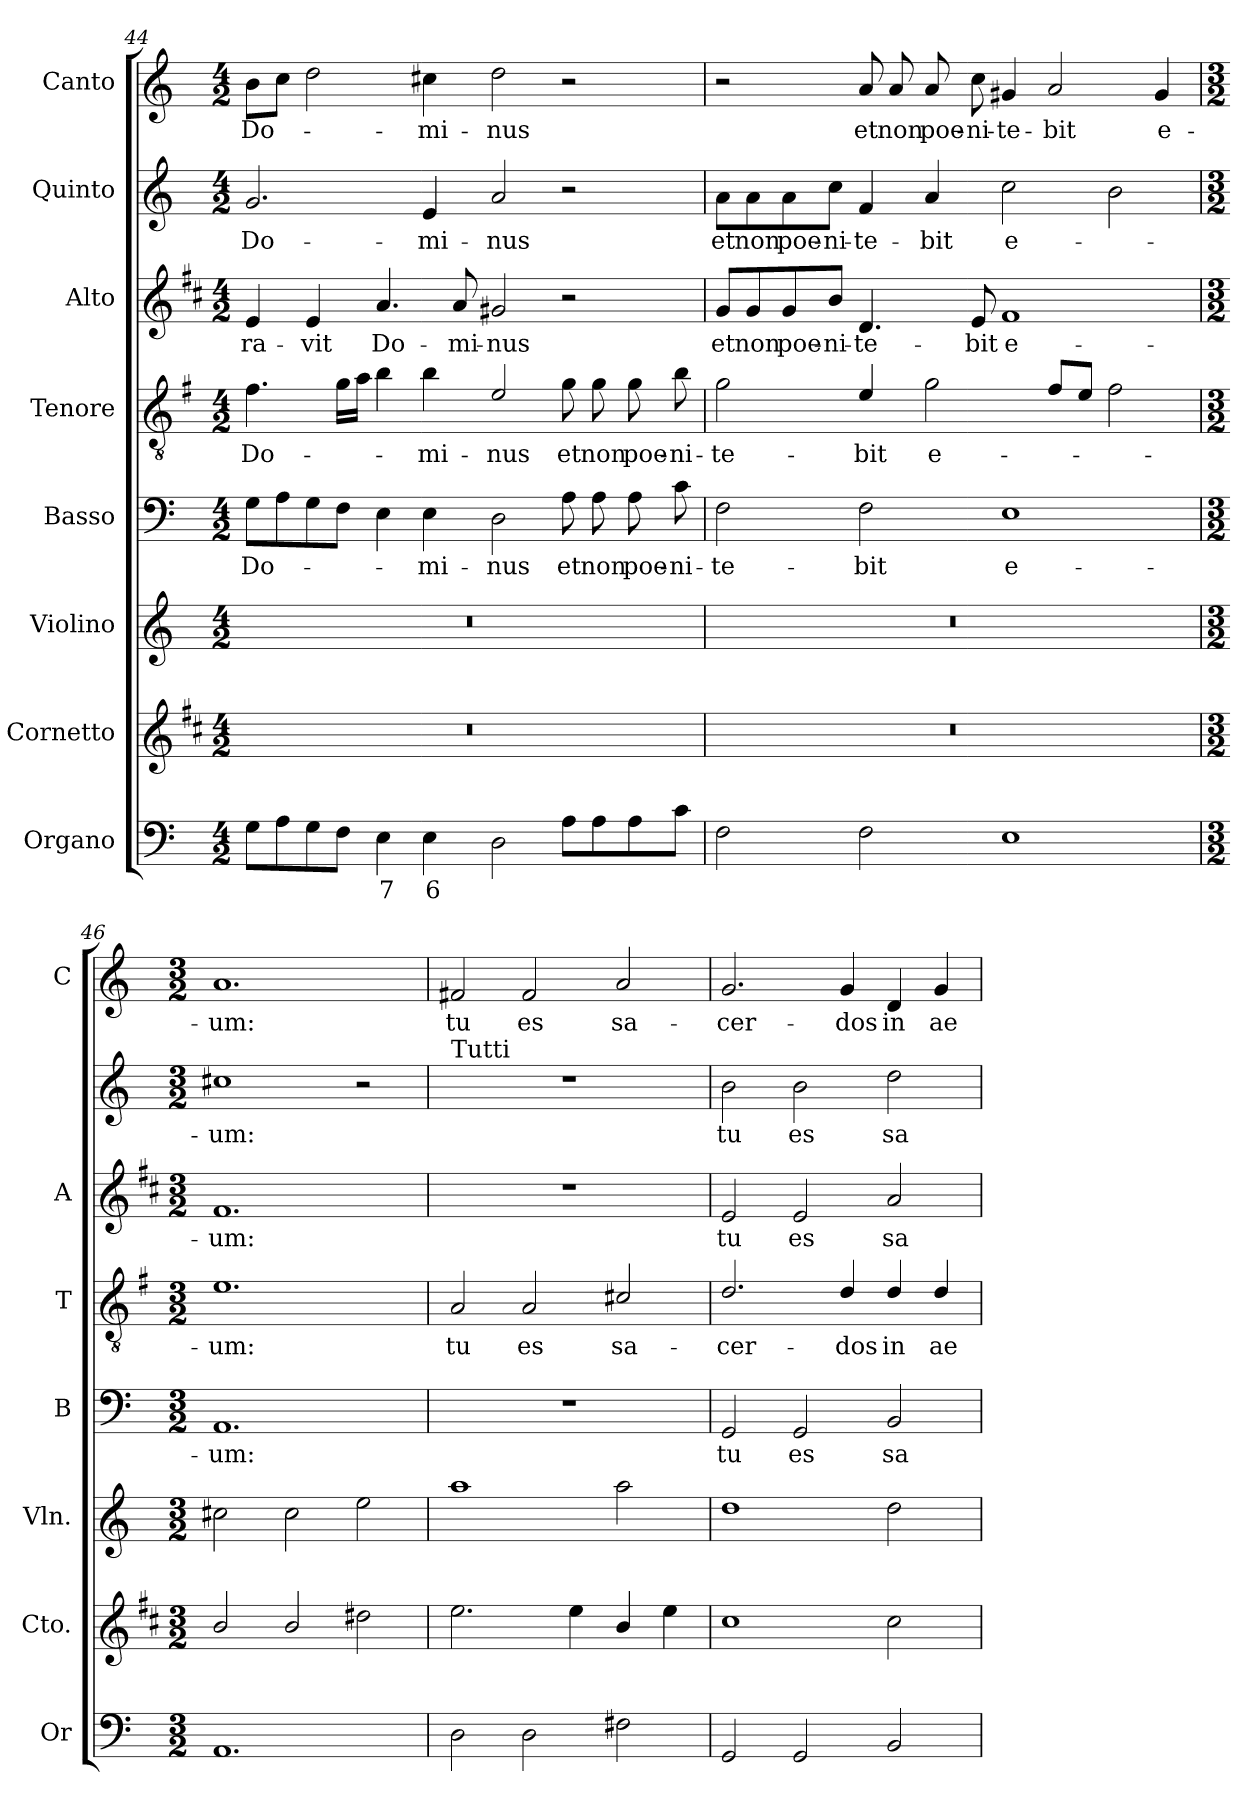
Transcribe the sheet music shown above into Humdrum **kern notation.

**kern	**text	**kern	**kern	**kern	**text	**kern	**text	**kern	**text	**kern	**text	**kern	**text
*part8	*part8	*part7	*part6	*part5	*part5	*part4	*part4	*part3	*part3	*part2	*part2	*part1	*part1
*staff8	*staff8	*staff7	*staff6	*staff5	*staff5	*staff4	*staff4	*staff3	*staff3	*staff2	*staff2	*staff1	*staff1
*I"Organo	*	*I"Cornetto	*I"Violino	*I"Basso	*	*I"Tenore	*	*I"Alto	*	*I"Quinto	*	*I"Canto	*
*I'Or	*	*I'Cto.	*I'Vln.	*I'B	*	*I'T	*	*I'A	*	*	*	*I'C	*
*clefF4	*	*clefG2	*clefG2	*clefF4	*	*clefGv2	*	*clefG2	*	*clefG2	*	*clefG2	*
*	*	*ITrd1c2	*	*	*	*ITrd4c7	*	*ITrd1c2	*	*	*	*	*
*k[]	*	*k[]	*k[]	*k[]	*	*k[]	*	*k[]	*	*k[]	*	*k[]	*
*C:	*	*C:	*C:	*C:	*	*C:	*	*C:	*	*C:	*	*C:	*
*M4/2	*	*M4/2	*M4/2	*M4/2	*	*M4/2	*	*M4/2	*	*M4/2	*	*M4/2	*
=44	=44	=44	=44	=44	=44	=44	=44	=44	=44	=44	=44	=44	=44
!	!	!	!	!	!LO:LY:b	!	!LO:LY:b	!	!LO:LY:b	!	!LO:LY:b	!	!LO:LY:b
8G\L	.	0r	0r	8G\L	Do-	4.B\	Do-	4d/	-ra-	2.g/	Do-	8b\L	Do-
8A\	.	.	.	8A\	.	.	.	.	.	.	.	8cc\J	.
!	!	!	!	!	!	!	!	!	!LO:LY:b	!	!	!	!
8G\	.	.	.	8G\	.	.	.	4d/	-vit	.	.	2dd\	.
8F\J	.	.	.	8F\J	.	16c\LL	.	.	.	.	.	.	.
.	.	.	.	.	.	16d\JJ	.	.	.	.	.	.	.
!	!LO:LY:b	!	!	!	!	!	!	!	!LO:LY:b	!	!	!	!
4E\	7	.	.	4E\	.	4e\	.	4.g/	Do-	.	.	.	.
!	!LO:LY:b	!	!	!	!LO:LY:b	!	!LO:LY:b	!	!	!	!LO:LY:b	!	!LO:LY:b
4E\	6	.	.	4E\	-mi-	4e\	-mi-	.	.	4e/	-mi-	4cc#X\	-mi-
!	!	!	!	!	!	!	!	!	!LO:LY:b	!	!	!	!
.	.	.	.	.	.	.	.	8g/	-mi-	.	.	.	.
!	!	!	!	!	!LO:LY:b	!	!LO:LY:b	!	!LO:LY:b	!	!LO:LY:b	!	!LO:LY:b
2D\	.	.	.	2D\	-nus	2A/	-nus	2f#X/	-nus	2a/	-nus	2dd\	-nus
!	!	!	!	!	!LO:LY:b	!	!LO:LY:b	!	!	!	!	!	!
8A\L	.	.	.	8A\	et	8c\	et	2r	.	2r	.	2r	.
!	!	!	!	!	!LO:LY:b	!	!LO:LY:b	!	!	!	!	!	!
8A\	.	.	.	8A\	non	8c\	non	.	.	.	.	.	.
!	!	!	!	!	!LO:LY:b	!	!LO:LY:b	!	!	!	!	!	!
8A\	.	.	.	8A\	poe-	8c\	poe-	.	.	.	.	.	.
!	!	!	!	!	!LO:LY:b	!	!LO:LY:b	!	!	!	!	!	!
8c\J	.	.	.	8c\	-ni-	8e\	-ni-	.	.	.	.	.	.
=45	=45	=45	=45	=45	=45	=45	=45	=45	=45	=45	=45	=45	=45
!	!	!	!	!	!LO:LY:b	!	!LO:LY:b	!	!LO:LY:b	!	!LO:LY:b	!	!
2F\	.	0r	0r	2F\	-te-	2c\	-te-	8f/L	et	8a\L	et	2r	.
!	!	!	!	!	!	!	!	!	!LO:LY:b	!	!LO:LY:b	!	!
.	.	.	.	.	.	.	.	8f/	non	8a\	non	.	.
!	!	!	!	!	!	!	!	!	!LO:LY:b	!	!LO:LY:b	!	!
.	.	.	.	.	.	.	.	8f/	poe-	8a\	poe-	.	.
!	!	!	!	!	!	!	!	!	!LO:LY:b	!	!LO:LY:b	!	!
.	.	.	.	.	.	.	.	8a/J	-ni-	8cc\J	-ni-	.	.
!	!	!	!	!	!LO:LY:b	!	!LO:LY:b	!	!LO:LY:b	!	!LO:LY:b	!	!LO:LY:b
2F\	.	.	.	2F\	-bit	4A/	-bit	4.c/	-te-	4f/	-te-	8a/	et
!	!	!	!	!	!	!	!	!	!	!	!	!	!LO:LY:b
.	.	.	.	.	.	.	.	.	.	.	.	8a/	non
!	!	!	!	!	!	!	!LO:LY:b	!	!	!	!LO:LY:b	!	!LO:LY:b
.	.	.	.	.	.	2c\	e-	.	.	4a/	-bit	8a/	poe-
!	!	!	!	!	!	!	!	!	!LO:LY:b	!	!	!	!LO:LY:b
.	.	.	.	.	.	.	.	8d/	-bit	.	.	8cc\	-ni-
!	!	!	!	!	!LO:LY:b	!	!	!	!LO:LY:b	!	!LO:LY:b	!	!LO:LY:b
1E	.	.	.	1E	e-	.	.	1e	e-	2cc\	e-	4g#X/	-te-
!	!	!	!	!	!	!	!	!	!	!	!	!	!LO:LY:b
.	.	.	.	.	.	8B/L	.	.	.	.	.	2a/	-bit
.	.	.	.	.	.	8A/J	.	.	.	.	.	.	.
.	.	.	.	.	.	2B\	.	.	.	2b\	.	.	.
!	!	!	!	!	!	!	!	!	!	!	!	!	!LO:LY:b
.	.	.	.	.	.	.	.	.	.	.	.	4g#/	e-
!!LO:LB:g=z
=46	=46	=46	=46	=46	=46	=46	=46	=46	=46	=46	=46	=46	=46
*M3/2	*	*M3/2	*M3/2	*M3/2	*	*M3/2	*	*M3/2	*	*M3/2	*	*M3/2	*
!	!	!	!	!	!LO:LY:b	!	!LO:LY:b	!	!LO:LY:b	!	!LO:LY:b	!	!LO:LY:b
1.AA	.	2a/	2cc#X\	1.AA	-um:	1.A	-um:	1.e	-um:	1cc#X	-um:	1.a	-um:
.	.	2a/	2cc#\	.	.	.	.	.	.	.	.	.	.
.	.	2cc#X\	2ee\	.	.	.	.	.	.	2r	.	.	.
=47	=47	=47	=47	=47	=47	=47	=47	=47	=47	=47	=47	=47	=47
!	!	!	!	!	!	!	!	!	!	!LO:TX:a:t=Tutti	!	!	!
!	!	!	!	!	!	!	!LO:LY:b	!	!	!	!	!	!LO:LY:b
2D\	.	2.dd\	1aa	1.r	.	2D/	tu	1.r	.	1.r	.	2f#X/	tu
!	!	!	!	!	!	!	!LO:LY:b	!	!	!	!	!	!LO:LY:b
2D\	.	.	.	.	.	2D/	es	.	.	.	.	2f#/	es
.	.	4dd\	.	.	.	.	.	.	.	.	.	.	.
!	!	!	!	!	!	!	!LO:LY:b	!	!	!	!	!	!LO:LY:b
2F#X\	.	4a/	2aa\	.	.	2F#X/	sa-	.	.	.	.	2a/	sa-
.	.	4dd\	.	.	.	.	.	.	.	.	.	.	.
=48	=48	=48	=48	=48	=48	=48	=48	=48	=48	=48	=48	=48	=48
!	!	!	!	!	!LO:LY:b	!	!LO:LY:b	!	!LO:LY:b	!	!LO:LY:b	!	!LO:LY:b
2GG/	.	1b	1dd	2GG/	tu	2.G/	-cer-	2d/	tu	2b\	tu	2.g/	-cer-
!	!	!	!	!	!LO:LY:b	!	!	!	!LO:LY:b	!	!LO:LY:b	!	!
2GG/	.	.	.	2GG/	es	.	.	2d/	es	2b\	es	.	.
!	!	!	!	!	!	!	!LO:LY:b	!	!	!	!	!	!LO:LY:b
.	.	.	.	.	.	4G/	-dos	.	.	.	.	4g/	-dos
!	!	!	!	!	!LO:LY:b	!	!LO:LY:b	!	!LO:LY:b	!	!LO:LY:b	!	!LO:LY:b
2BB/	.	2b\	2dd\	2BB/	sa-	4G/	in	2g/	sa-	2dd\	sa-	4d/	in
!	!	!	!	!	!	!	!LO:LY:b	!	!	!	!	!	!LO:LY:b
.	.	.	.	.	.	4G/	ae-	.	.	.	.	4g/	ae-
=	=	=	=	=	=	=	=	=	=	=	=	=	=
*-	*-	*-	*-	*-	*-	*-	*-	*-	*-	*-	*-	*-	*-
